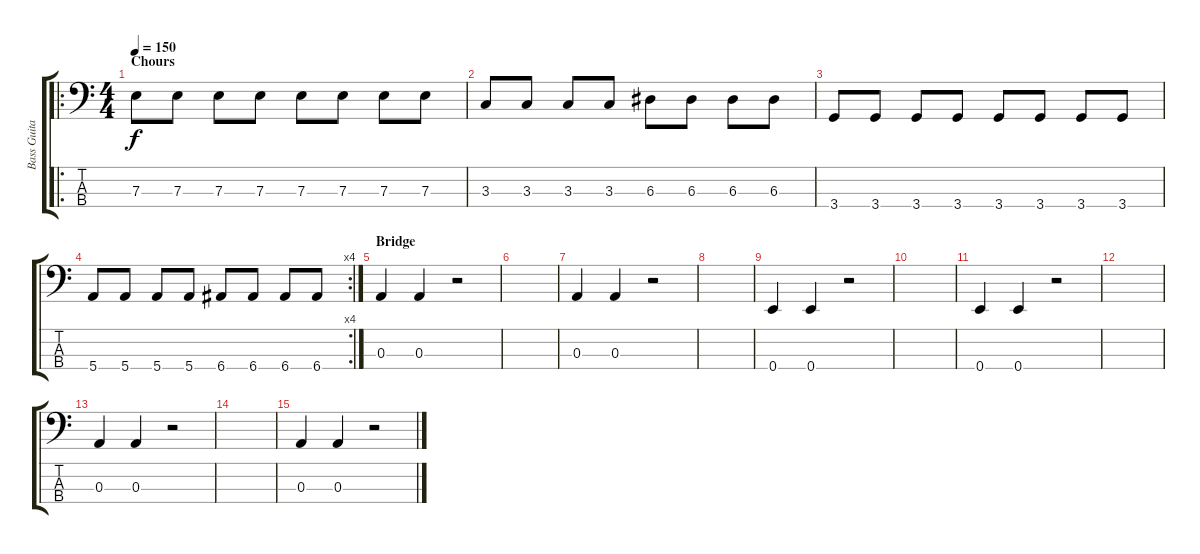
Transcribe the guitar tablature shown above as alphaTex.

\track ("Bass Guitar - Sym" "Bass Guita") {instrument electricbassfinger}
\staff {score tabs}
\tuning (G2 D2 A1 E1) {hide}
\ro
\ts (4 4)
\section ("" "Chours")
\tempo 150
\clef f4
\ks c
7.3.8{dy f} 7.3.8 7.3.8 7.3.8 7.3.8 7.3.8 7.3.8 7.3.8 |
3.3.8 3.3.8 3.3.8 3.3.8 6.3.8 6.3.8 6.3.8 6.3.8 |
3.4.8 3.4.8 3.4.8 3.4.8 3.4.8 3.4.8 3.4.8 3.4.8 |
\rc 4
5.4.8 5.4.8 5.4.8 5.4.8 6.4.8 6.4.8 6.4.8 6.4.8 |
\section ("" "Bridge")
0.3.4 0.3.4 r.2 |
|
0.3.4 0.3.4 r.2 |
|
0.4.4 0.4.4 r.2 |
|
0.4.4 0.4.4 r.2 |
|
0.3.4 0.3.4 r.2 |
|
0.3.4 0.3.4 r.2
